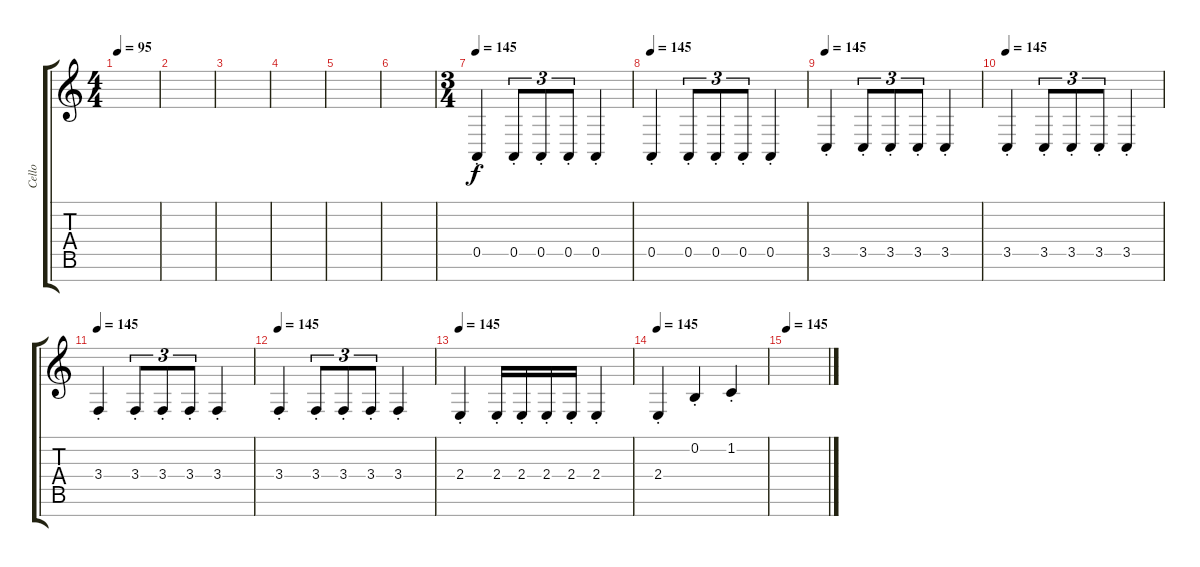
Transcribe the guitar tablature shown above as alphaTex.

\track ("Cello" "Cello") {instrument cello}
\staff {score tabs}
\tuning (E4 B3 G3 D3 A2 E2 B1) {hide}
\ts (4 4)
\tempo 95
\clef g2
\ks c
|
|
|
|
|
|
\ts (3 4)
\tempo 145
0.5{st}.4{dy f} 0.5{st}.8{tu (3 2)} 0.5{st}.8{tu (3 2)} 0.5{st}.8{tu (3 2)} 0.5{st}.4 |
\tempo 145
0.5{st}.4 0.5{st}.8{tu (3 2)} 0.5{st}.8{tu (3 2)} 0.5{st}.8{tu (3 2)} 0.5{st}.4 |
\tempo 145
3.5{st}.4 3.5{st}.8{tu (3 2)} 3.5{st}.8{tu (3 2)} 3.5{st}.8{tu (3 2)} 3.5{st}.4 |
\tempo 145
3.5{st}.4 3.5{st}.8{tu (3 2)} 3.5{st}.8{tu (3 2)} 3.5{st}.8{tu (3 2)} 3.5{st}.4 |
\tempo 145
3.4{st}.4 3.4{st}.8{tu (3 2)} 3.4{st}.8{tu (3 2)} 3.4{st}.8{tu (3 2)} 3.4{st}.4 |
\tempo 145
3.4{st}.4 3.4{st}.8{tu (3 2)} 3.4{st}.8{tu (3 2)} 3.4{st}.8{tu (3 2)} 3.4{st}.4 |
\tempo 145
2.4{st}.4 2.4{st}.16 2.4{st}.16 2.4{st}.16 2.4{st}.16 2.4{st}.4 |
\tempo 145
2.4{st}.4 0.2{st}.4 1.2{st}.4 |
\tempo 145
